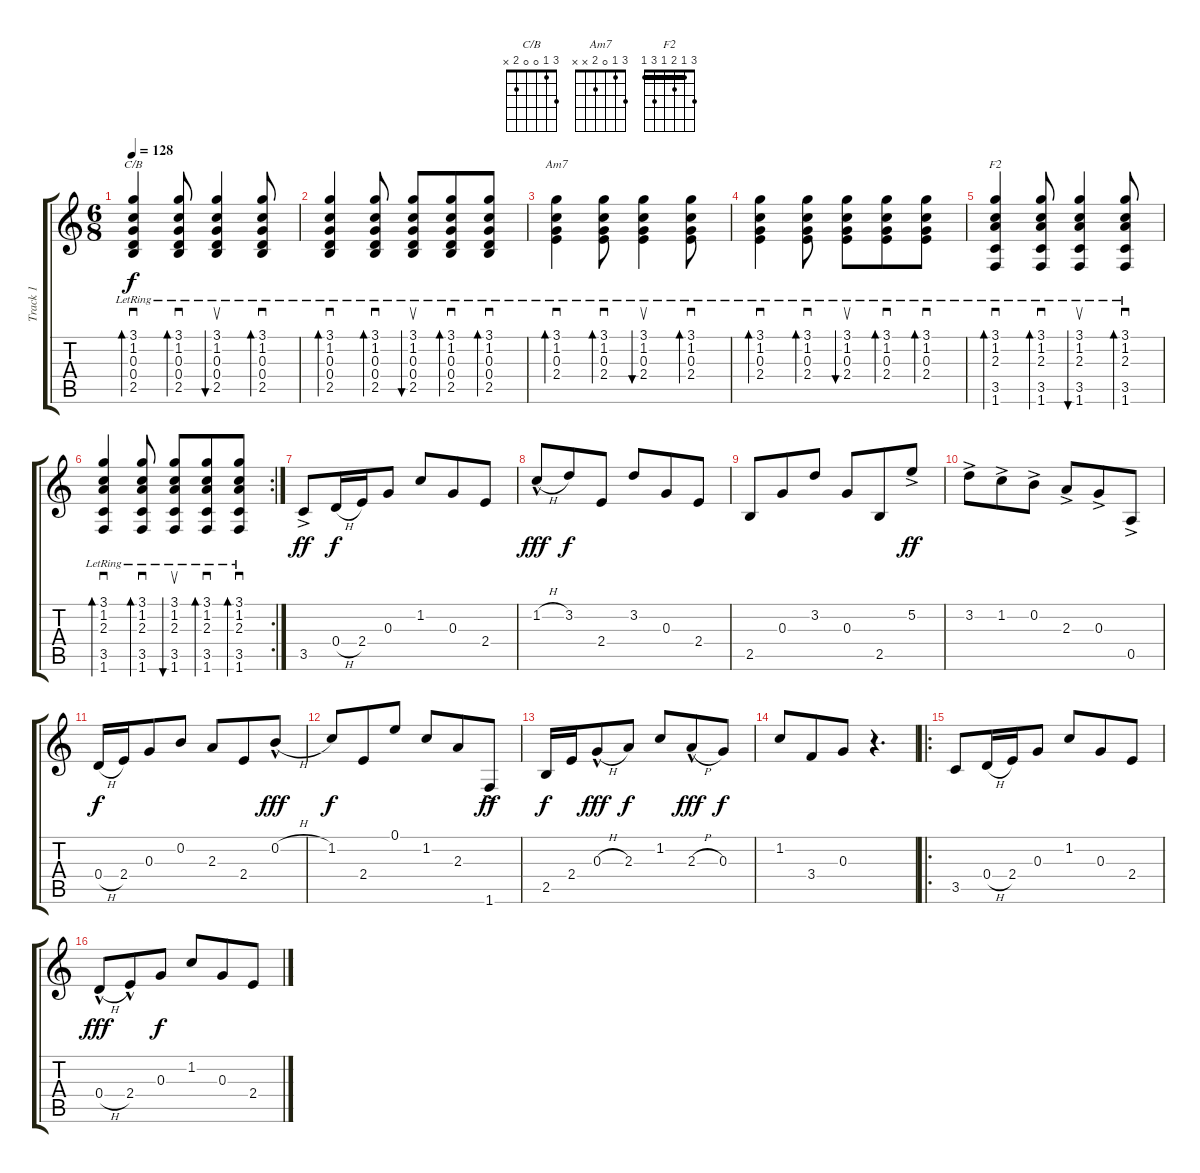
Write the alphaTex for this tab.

\track ("Track 1" "Track 1") {instrument acousticguitarsteel}
\staff {score tabs}
\tuning (E4 B3 G3 D3 A2 E2) {hide}
\chord ("C/B" 3 1 0 0 2 x)
\chord ("Am7" 3 1 0 2 x x)
\chord ("F2" 3 1 2 1 3 1) {barre 1}
\ts (6 8)
\tempo 128
\clef g2
\ks c
(3.1{lr} 1.2{lr} 0.3{lr} 0.4{lr} 2.5{lr}).4{sd bd 60 ch "C/B" dy f} (3.1{lr} 1.2{lr} 0.3{lr} 0.4{lr} 2.5{lr}).8{sd bd 60} (3.1{lr} 1.2{lr} 0.3{lr} 0.4{lr} 2.5{lr}).4{su bu 60} (3.1{lr} 1.2{lr} 0.3{lr} 0.4{lr} 2.5{lr}).8{sd bd 60} |
(3.1{lr} 1.2{lr} 0.3{lr} 0.4{lr} 2.5{lr}).4{sd bd 60} (3.1{lr} 1.2{lr} 0.3{lr} 0.4{lr} 2.5{lr}).8{sd bd 60} (3.1{lr} 1.2{lr} 0.3{lr} 0.4{lr} 2.5{lr}).8{su bu 60} (3.1{lr} 1.2{lr} 0.3{lr} 0.4{lr} 2.5{lr}).8{sd bd 60} (3.1{lr} 1.2{lr} 0.3{lr} 0.4{lr} 2.5{lr}).8{sd bd 60} |
(3.1{lr} 1.2{lr} 0.3{lr} 2.4{lr}).4{sd bd 60 ch "Am7"} (3.1{lr} 1.2{lr} 0.3{lr} 2.4{lr}).8{sd bd 60} (3.1{lr} 1.2{lr} 0.3{lr} 2.4{lr}).4{su bu 60} (3.1{lr} 1.2{lr} 0.3{lr} 2.4{lr}).8{sd bd 60} |
(3.1{lr} 1.2{lr} 0.3{lr} 2.4{lr}).4{sd bd 60} (3.1{lr} 1.2{lr} 0.3{lr} 2.4{lr}).8{sd bd 60} (3.1{lr} 1.2{lr} 0.3{lr} 2.4{lr}).8{su bu 60} (3.1{lr} 1.2{lr} 0.3{lr} 2.4{lr}).8{sd bd 60} (3.1{lr} 1.2{lr} 0.3{lr} 2.4{lr}).8{sd bd 60} |
(3.1{lr} 1.2{lr} 2.3{lr} 3.5{lr} 1.6{lr}).4{sd bd 60 ch "F2"} (3.1{lr} 1.2{lr} 2.3{lr} 3.5{lr} 1.6{lr}).8{sd bd 60} (3.1{lr} 1.2{lr} 2.3{lr} 3.5{lr} 1.6{lr}).4{su bu 60} (3.1{lr} 1.2{lr} 2.3{lr} 3.5{lr} 1.6{lr}).8{sd bd 60} |
\rc 2
(3.1{lr} 1.2{lr} 2.3{lr} 3.5{lr} 1.6{lr}).4{sd bd 60} (3.1{lr} 1.2{lr} 2.3{lr} 3.5{lr} 1.6{lr}).8{sd bd 60} (3.1{lr} 1.2{lr} 2.3{lr} 3.5{lr} 1.6{lr}).8{su bu 60} (3.1{lr} 1.2{lr} 2.3{lr} 3.5{lr} 1.6{lr}).8{sd bd 60} (3.1{lr} 1.2{lr} 2.3{lr} 3.5{lr} 1.6{lr}).8{sd bd 60} |
3.5{ac}.8{dy ff} 0.4{h}.16{dy f} 2.4.16 0.3.8 1.2.8 0.3.8 2.4.8 |
1.2{h hac}.8{dy fff} 3.2.8{dy f} 2.4.8 3.2.8 0.3.8 2.4.8 |
2.5.8 0.3.8 3.2.8 0.3.8 2.5.8 5.2{ac}.8{dy ff} |
3.2{ac}.8 1.2{ac}.8 0.2{ac}.8 2.3{ac}.8 0.3{ac}.8 0.5{ac}.8 |
0.4{h}.16{dy f} 2.4.16 0.3.8 0.2.8 2.3.8 2.4.8 0.2{h hac}.8{dy fff} |
1.2.8{dy f} 2.4.8 0.1.8 1.2.8 2.3.8 1.6{ac}.8{dy ff} |
2.5.16{dy f} 2.4.16 0.3{h hac}.8{dy fff} 2.3.8{dy f} 1.2.8 2.3{h hac}.8{dy fff} 0.3.8{dy f} |
1.2.8 3.4.8 0.3.8 r.4{d} |
\ro
3.5.8 0.4{h}.16 2.4.16 0.3.8 1.2.8 0.3.8 2.4.8 |
0.4{h hac}.8{dy fff} 2.4{hac}.8 0.3.8{dy f} 1.2.8 0.3.8 2.4.8
